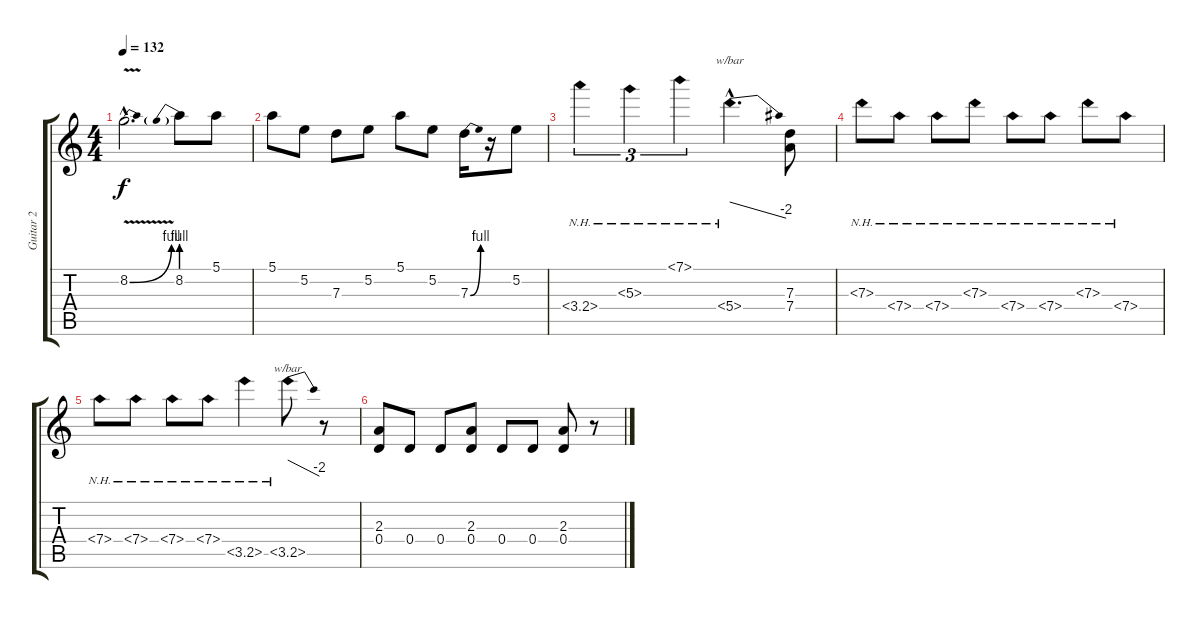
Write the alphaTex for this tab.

\track ("Guitar 2" "Guitar 2") {instrument distortionguitar}
\staff {score tabs}
\tuning (E4 B3 G3 D3 A2 E2) {hide}
\ts (4 4)
\tempo 132
\clef g2
\ks c
8.2{be (bend 0 0 60 4) v hac}.2{d dy f} 8.2{be (prebend 0 4 60 4)}.8 5.1.8 |
5.1.8 5.2.8 7.3.8 5.2.8 5.1.8 5.2.8 7.3{be (bend 0 0 60 4)}.16 r.16 5.2.8 |
3.4{nh}.4{tu (3 2)} 5.3{nh}.4{tu (3 2)} 7.1{nh}.4{tu (3 2)} 5.4{nh hac}.4{d tbe (dive default 0 0 60 -8)} (7.3 7.4).8 |
7.3{nh}.8 7.4{nh}.8 7.4{nh}.8 7.3{nh}.8 7.4{nh}.8 7.4{nh}.8 7.3{nh}.8 7.4{nh}.8 |
7.4{nh}.8 7.4{nh}.8 7.4{nh}.8 7.4{nh}.8 3.5{nh}.4 3.5{nh}.8{tbe (dive default 0 0 60 -8)} r.8 |
(2.3 0.4).8 0.4.8 0.4.8 (2.3 0.4).8 0.4.8 0.4.8 (2.3 0.4).8 r.8
